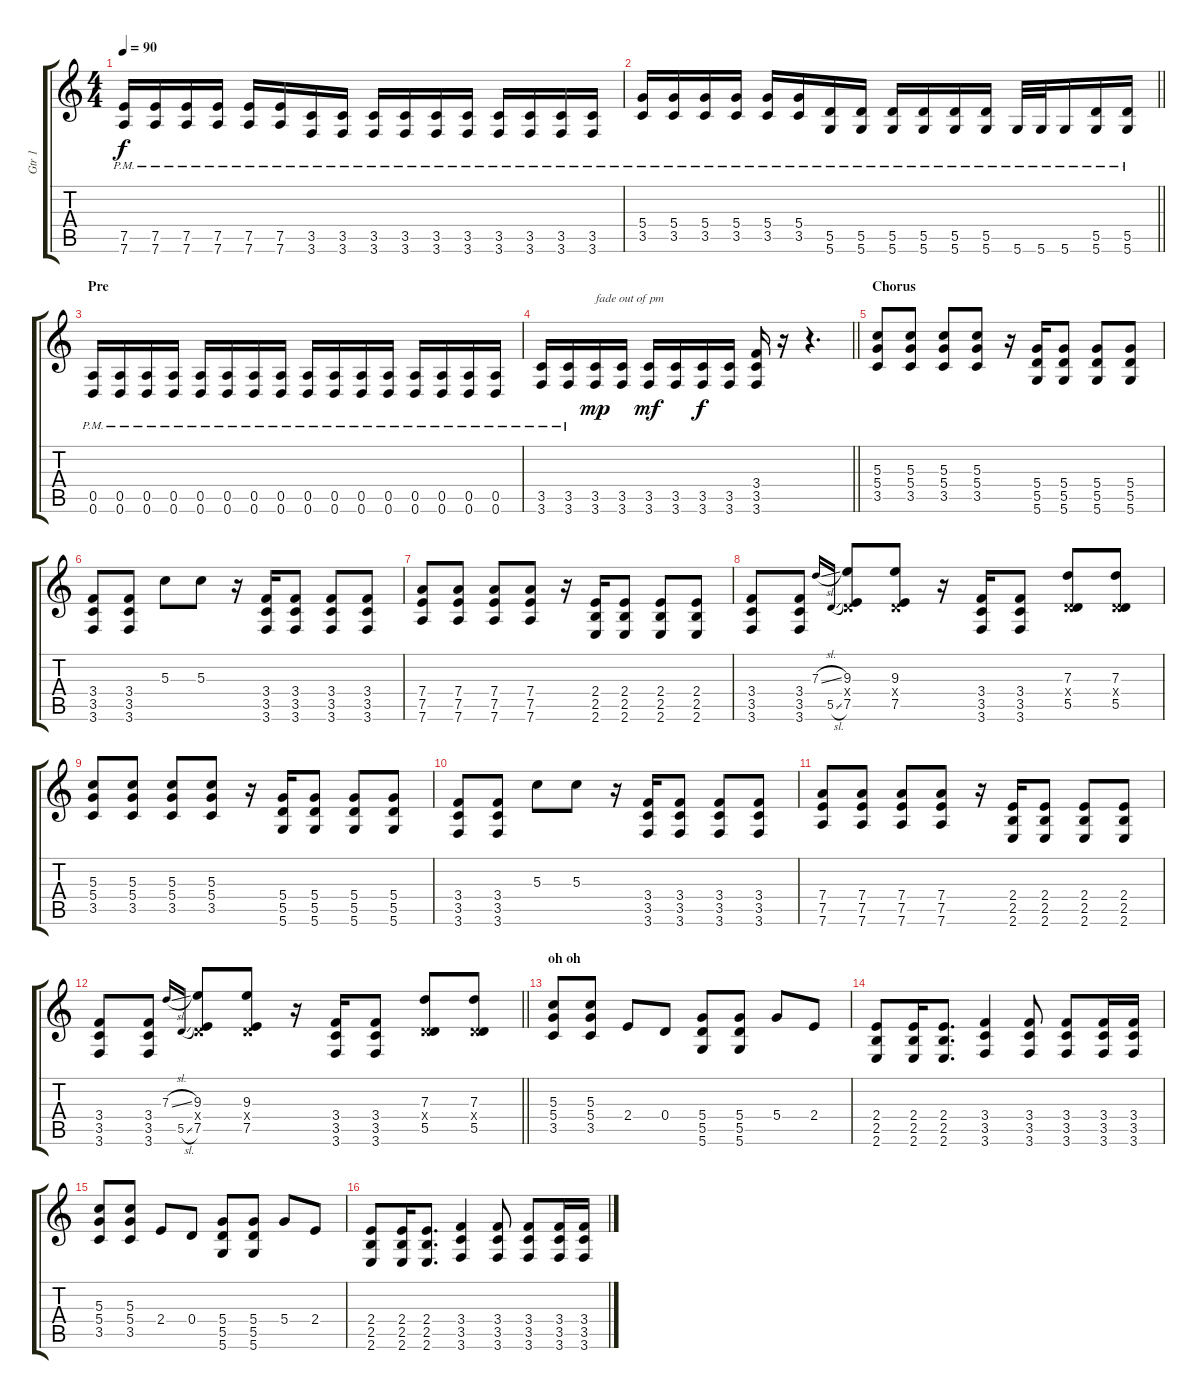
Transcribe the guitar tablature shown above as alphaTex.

\track ("Gtr 1" "Gtr 1") {instrument overdrivenguitar}
\staff {score tabs}
\tuning (E4 B3 G3 D3 A2 D2) {hide}
\ts (4 4)
\tempo 90
\clef g2
\ks c
(7.5{pm} 7.6{pm}).16{dy f} (7.5{pm} 7.6{pm}).16 (7.5{pm} 7.6{pm}).16 (7.5{pm} 7.6{pm}).16 (7.5{pm} 7.6{pm}).16 (7.5{pm} 7.6{pm}).16 (3.5{pm} 3.6{pm}).16 (3.5{pm} 3.6{pm}).16 (3.5{pm} 3.6{pm}).16 (3.5{pm} 3.6{pm}).16 (3.5{pm} 3.6{pm}).16 (3.5{pm} 3.6{pm}).16 (3.5{pm} 3.6{pm}).16 (3.5{pm} 3.6{pm}).16 (3.5{pm} 3.6{pm}).16 (3.5{pm} 3.6{pm}).16 |
\barLineRight lightlight
(5.4{pm} 3.5{pm}).16 (5.4{pm} 3.5{pm}).16 (5.4{pm} 3.5{pm}).16 (5.4{pm} 3.5{pm}).16 (5.4{pm} 3.5{pm}).16 (5.4{pm} 3.5{pm}).16 (5.5{pm} 5.6{pm}).16 (5.5{pm} 5.6{pm}).16 (5.5{pm} 5.6{pm}).16 (5.5{pm} 5.6{pm}).16 (5.5{pm} 5.6{pm}).16 (5.5{pm} 5.6{pm}).16 5.6{pm}.32 5.6{pm}.32 5.6{pm}.16 (5.5{pm} 5.6{pm}).16 (5.5{pm} 5.6{pm}).16 |
\section ("" "Pre")
(0.5{pm} 0.6{pm}).16 (0.5{pm} 0.6{pm}).16 (0.5{pm} 0.6{pm}).16 (0.5{pm} 0.6{pm}).16 (0.5{pm} 0.6{pm}).16 (0.5{pm} 0.6{pm}).16 (0.5{pm} 0.6{pm}).16 (0.5{pm} 0.6{pm}).16 (0.5{pm} 0.6{pm}).16 (0.5{pm} 0.6{pm}).16 (0.5{pm} 0.6{pm}).16 (0.5{pm} 0.6{pm}).16 (0.5{pm} 0.6{pm}).16 (0.5{pm} 0.6{pm}).16 (0.5{pm} 0.6{pm}).16 (0.5{pm} 0.6{pm}).16 |
\barLineRight lightlight
(3.5{pm} 3.6{pm}).16 (3.5{pm} 3.6{pm}).16 (3.5 3.6).16{txt "fade out of pm" dy mp} (3.5 3.6).16 (3.5 3.6).16{dy mf} (3.5 3.6).16 (3.5 3.6).16{dy f} (3.5 3.6).16 (3.4 3.5 3.6).16 r.16 r.4{d} |
\section ("" "Chorus")
(5.3 5.4 3.5).8 (5.3 5.4 3.5).8 (5.3 5.4 3.5).8 (5.3 5.4 3.5).8 r.16 (5.4 5.5 5.6).16 (5.4 5.5 5.6).8 (5.4 5.5 5.6).8 (5.4 5.5 5.6).8 |
(3.4 3.5 3.6).8 (3.4 3.5 3.6).8 5.3.8 5.3.8 r.16 (3.4 3.5 3.6).16 (3.4 3.5 3.6).8 (3.4 3.5 3.6).8 (3.4 3.5 3.6).8 |
(7.4 7.5 7.6).8 (7.4 7.5 7.6).8 (7.4 7.5 7.6).8 (7.4 7.5 7.6).8 r.16 (2.4 2.5 2.6).16 (2.4 2.5 2.6).8 (2.4 2.5 2.6).8 (2.4 2.5 2.6).8 |
(3.4 3.5 3.6).8 (3.4 3.5 3.6).8 7.3{sl}.16{gr onbeat} 5.5{sl}.16{gr onbeat} (9.3 0.4{x} 7.5).8 (9.3 0.4{x} 7.5).8 r.16 (3.4 3.5 3.6).16 (3.4 3.5 3.6).8 (7.3 0.4{x} 5.5).8 (7.3 0.4{x} 5.5).8 |
(5.3 5.4 3.5).8 (5.3 5.4 3.5).8 (5.3 5.4 3.5).8 (5.3 5.4 3.5).8 r.16 (5.4 5.5 5.6).16 (5.4 5.5 5.6).8 (5.4 5.5 5.6).8 (5.4 5.5 5.6).8 |
(3.4 3.5 3.6).8 (3.4 3.5 3.6).8 5.3.8 5.3.8 r.16 (3.4 3.5 3.6).16 (3.4 3.5 3.6).8 (3.4 3.5 3.6).8 (3.4 3.5 3.6).8 |
(7.4 7.5 7.6).8 (7.4 7.5 7.6).8 (7.4 7.5 7.6).8 (7.4 7.5 7.6).8 r.16 (2.4 2.5 2.6).16 (2.4 2.5 2.6).8 (2.4 2.5 2.6).8 (2.4 2.5 2.6).8 |
\barLineRight lightlight
(3.4 3.5 3.6).8 (3.4 3.5 3.6).8 7.3{sl}.16{gr onbeat} 5.5{sl}.16{gr onbeat} (9.3 0.4{x} 7.5).8 (9.3 0.4{x} 7.5).8 r.16 (3.4 3.5 3.6).16 (3.4 3.5 3.6).8 (7.3 0.4{x} 5.5).8 (7.3 0.4{x} 5.5).8 |
\section ("" "oh oh")
(5.3 5.4 3.5).8 (5.3 5.4 3.5).8 2.4.8 0.4.8 (5.4 5.5 5.6).8 (5.4 5.5 5.6).8 5.4.8 2.4.8 |
(2.4 2.5 2.6).8 (2.4 2.5 2.6).16 (2.4 2.5 2.6).8{d} (3.4 3.5 3.6).4 (3.4 3.5 3.6).8 (3.4 3.5 3.6).8 (3.4 3.5 3.6).16 (3.4 3.5 3.6).16 |
(5.3 5.4 3.5).8 (5.3 5.4 3.5).8 2.4.8 0.4.8 (5.4 5.5 5.6).8 (5.4 5.5 5.6).8 5.4.8 2.4.8 |
(2.4 2.5 2.6).8 (2.4 2.5 2.6).16 (2.4 2.5 2.6).8{d} (3.4 3.5 3.6).4 (3.4 3.5 3.6).8 (3.4 3.5 3.6).8 (3.4 3.5 3.6).16 (3.4 3.5 3.6).16
